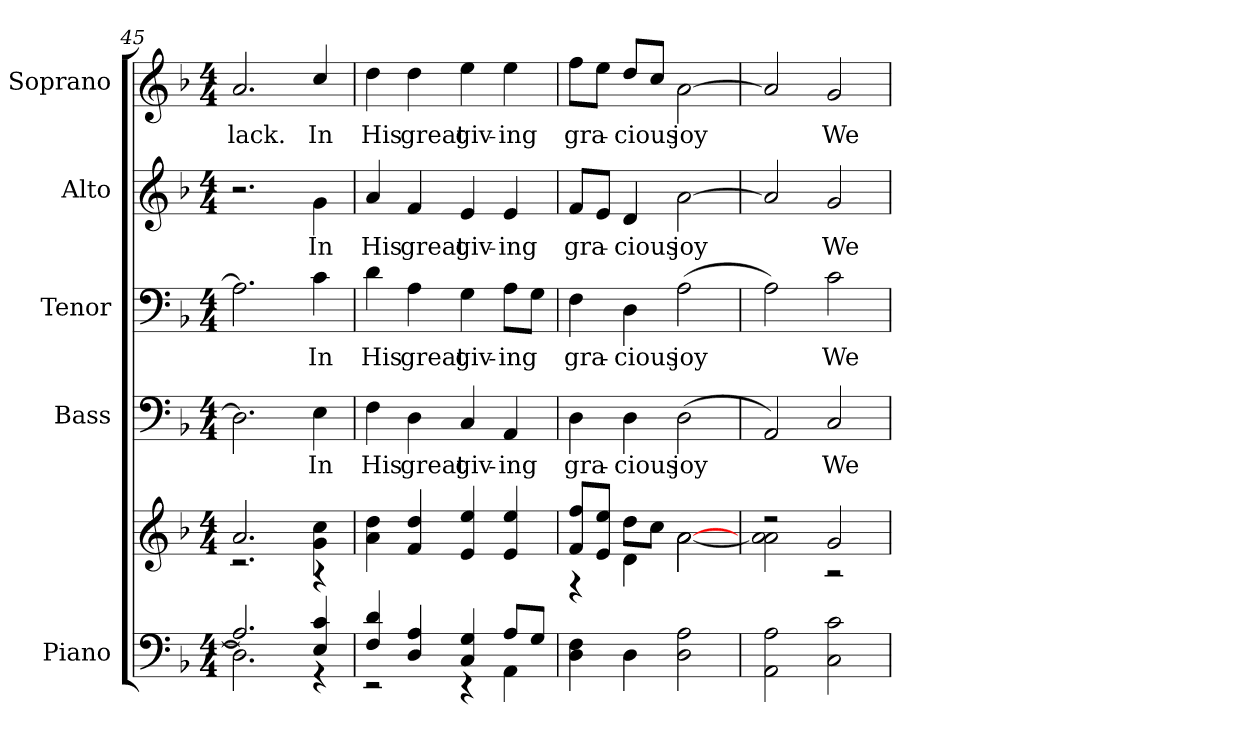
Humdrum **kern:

**kern	**kern	**kern	**text	**kern	**text	**kern	**text	**kern	**text
*part5	*part5	*part4	*part4	*part3	*part3	*part2	*part2	*part1	*part1
*staff6	*staff5	*staff4	*staff4	*staff3	*staff3	*staff2	*staff2	*staff1	*staff1
*I"Piano	*	*I"Bass	*	*I"Tenor	*	*I"Alto	*	*I"Soprano	*
*I'Pno.	*	*I'B.	*	*I'T.	*	*I'A.	*	*I'S.	*
!!LO:PB:g=z
*clefF4	*clefG2	*clefF4	*	*clefF4	*	*clefG2	*	*clefG2	*
*k[b-]	*k[b-]	*k[b-]	*	*k[b-]	*	*k[b-]	*	*k[b-]	*
*F:	*F:	*F:	*	*F:	*	*F:	*	*F:	*
*M4/4	*M4/4	*M4/4	*	*M4/4	*	*M4/4	*	*M4/4	*
=45	=45	=45	=45	=45	=45	=45	=45	=45	=45
*^	*^	*	*	*	*	*	*	*	*
!	!	!	!	!	!	!	!	!	!	!	!LO:LY:b:color=#000000
2.Ai/]	2.Di\]	2.ai/	2.r	2.Di\]	.	2.Ai\]	.	2.r	.	2.ai/	lack.
!	!	!	!	!	!LO:LY:b:color=#000000	!	!	!	!	!	!
!	!	!	!	!	!	!	!LO:LY:b:color=#000000	!	!	!	!
!	!	!	!	!	!	!	!	!	!LO:LY:b:color=#000000	!	!
!	!	!	!	!	!	!	!	!	!	!	!LO:LY:b:color=#000000
4Ei/ 4ci	4r	4gi\ 4cci	4r	4Ei\	In	4ci\	In	4gi\	In	4cci/	In
*	*	*v	*v	*	*	*	*	*	*	*	*
=46	=46	=46	=46	=46	=46	=46	=46	=46	=46	=46
*	*	*^	*	*	*	*	*	*	*	*
!	!	!	!	!	!LO:LY:b:color=#000000	!	!	!	!	!	!
*	*	*v	*v	*	*	*	*	*	*	*	*
*	*	*^	*	*	*	*	*	*	*	*
!	!	!	!	!	!	!	!LO:LY:b:color=#000000	!	!	!	!
*	*	*v	*v	*	*	*	*	*	*	*	*
*	*	*^	*	*	*	*	*	*	*	*
!	!	!	!	!	!	!	!	!	!LO:LY:b:color=#000000	!	!
*	*	*v	*v	*	*	*	*	*	*	*	*
*	*	*^	*	*	*	*	*	*	*	*
!	!	!	!	!	!	!	!	!	!	!	!LO:LY:b:color=#000000
*	*	*v	*v	*	*	*	*	*	*	*	*
4Fi/ 4di	2r	4ai\ 4ddi	4Fi\	His	4di\	His	4ai/	His	4ddi\	His
!	!	!	!	!LO:LY:b:color=#000000	!	!	!	!	!	!
!	!	!	!	!	!	!LO:LY:b:color=#000000	!	!	!	!
!	!	!	!	!	!	!	!	!LO:LY:b:color=#000000	!	!
!	!	!	!	!	!	!	!	!	!	!LO:LY:b:color=#000000
4Di/ 4Ai	.	4fi/ 4ddi	4Di\	great	4Ai\	great	4fi/	great	4ddi\	great
!	!	!	!	!LO:LY:b:color=#000000	!	!	!	!	!	!
!	!	!	!	!	!	!LO:LY:b:color=#000000	!	!	!	!
!	!	!	!	!	!	!	!	!LO:LY:b:color=#000000	!	!
!	!	!	!	!	!	!	!	!	!	!LO:LY:b:color=#000000
4Ci/ 4Gi	4r	4ei/ 4eei	4Ci/	giv-	4Gi\	giv-	4ei/	giv-	4eei\	giv-
!	!	!	!	!LO:LY:b:color=#000000	!	!	!	!	!	!
!	!	!	!	!	!	!LO:LY:b:color=#000000	!	!	!	!
!	!	!	!	!	!	!	!	!LO:LY:b:color=#000000	!	!
!	!	!	!	!	!	!	!	!	!	!LO:LY:b:color=#000000
8Ai/L	4AAi\	4ei/ 4eei	4AAi/	-ing	8Ai\L	-ing	4ei/	-ing	4eei\	-ing
8Gi/J	.	.	.	.	8Gi\J	.	.	.	.	.
*v	*v	*	*	*	*	*	*	*	*	*
=47	=47	=47	=47	=47	=47	=47	=47	=47	=47
*	*^	*	*	*	*	*	*	*	*
!	!	!	!	!LO:LY:b:color=#000000	!	!	!	!	!	!
!	!	!	!	!	!	!LO:LY:b:color=#000000	!	!	!	!
!	!	!	!	!	!	!	!	!LO:LY:b:color=#000000	!	!
!	!	!	!	!	!	!	!	!	!	!LO:LY:b:color=#000000
4Di\ 4Fi	8fi/ 8ffiL	4r	4Di\	gra-	4Fi\	gra-	8fi/L	gra-	8ffi\L	gra-
.	8ei/ 8eeiJ	.	.	.	.	.	8ei/J	.	8eei\J	.
!	!	!	!	!LO:LY:b:color=#000000	!	!	!	!	!	!
!	!	!	!	!	!	!LO:LY:b:color=#000000	!	!	!	!
!	!	!	!	!	!	!	!	!LO:LY:b:color=#000000	!	!
!	!	!	!	!	!	!	!	!	!	!LO:LY:b:color=#000000
4Di\	8ddi\L	4di\	4Di\	-cious	4Di\	-cious	4di/	-cious	8ddi/L	-cious
.	8cci\J	.	.	.	.	.	.	.	8cci/J	.
!	!	!	!	!LO:LY:b:color=#000000	!	!	!	!	!	!
!	!	!	!	!	!	!LO:LY:b:color=#000000	!	!	!	!
!	!	!	!	!	!	!	!	!LO:LY:b:color=#000000	!	!
!	!	!	!	!	!	!	!	!	!	!LO:LY:b:color=#000000
2Di\ 2Ai	[>2ai\	[<2ai\	(2Di\	joy	(2Ai\	joy	[>2ai\	joy	[>2ai\	joy
=48	=48	=48	=48	=48	=48	=48	=48	=48	=48	=48
2AAi\ 2Ai	2r	2ai\] 2ai	2AAi/)	.	2Ai\)	.	2ai/]	.	2ai/]	.
!	!	!	!	!LO:LY:b:color=#000000	!	!	!	!	!	!
!	!	!	!	!	!	!LO:LY:b:color=#000000	!	!	!	!
!	!	!	!	!	!	!	!	!LO:LY:b:color=#000000	!	!
!	!	!	!	!	!	!	!	!	!	!LO:LY:b:color=#000000
2Ci\ 2ci	2gi/	2r	2Ci/	We	2ci\	We	2gi/	We	2gi/	We
*	*v	*v	*	*	*	*	*	*	*	*
=	=	=	=	=	=	=	=	=	=
*-	*-	*-	*-	*-	*-	*-	*-	*-	*-
